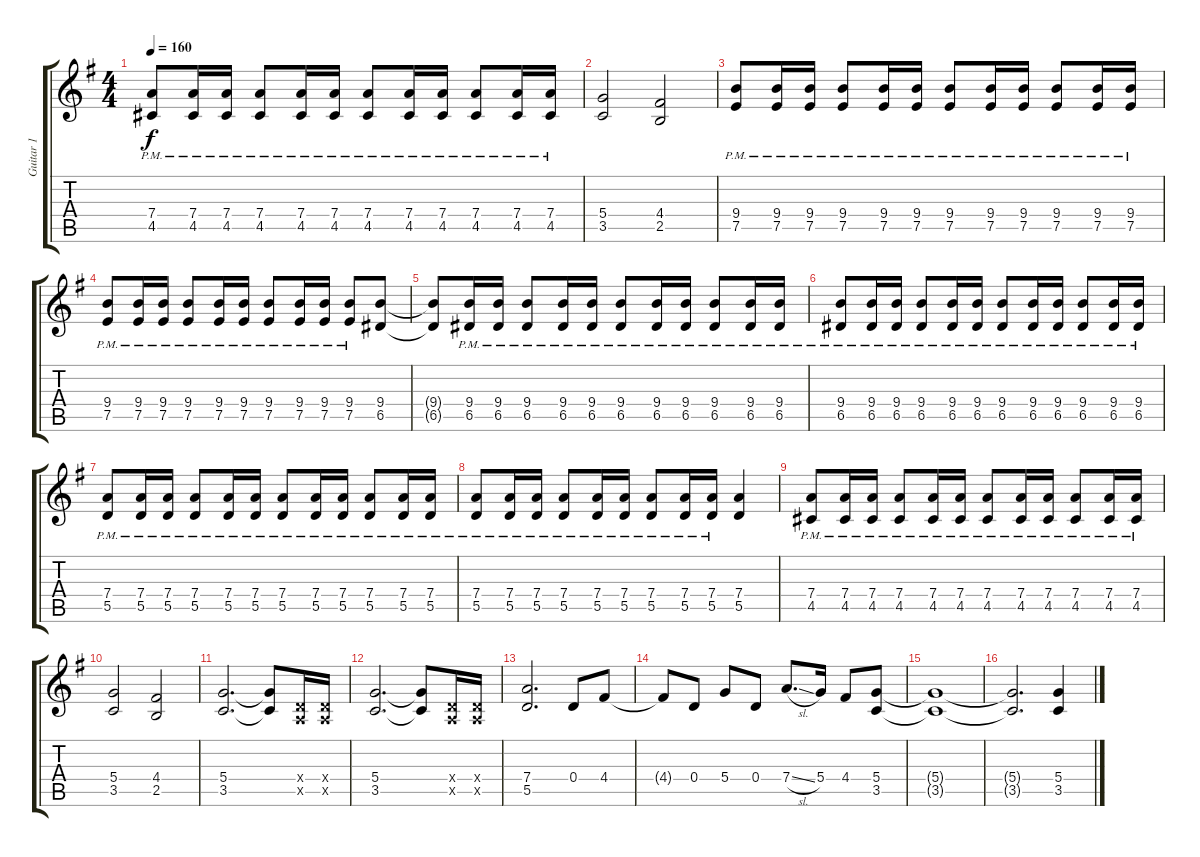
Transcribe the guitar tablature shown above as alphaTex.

\track ("Guitar 1" "Guitar 1") {instrument distortionguitar}
\staff {score tabs}
\tuning (E4 B3 G3 D3 A2 E2) {hide}
\ts (4 4)
\tempo 160
\clef g2
\ks g
(7.4{pm} 4.5{pm}).8{dy f} (7.4{pm} 4.5{pm}).16 (7.4{pm} 4.5{pm}).16 (7.4{pm} 4.5{pm}).8 (7.4{pm} 4.5{pm}).16 (7.4{pm} 4.5{pm}).16 (7.4{pm} 4.5).8 (7.4{pm} 4.5{pm}).16 (7.4{pm} 4.5{pm}).16 (7.4{pm} 4.5).8 (7.4{pm} 4.5{pm}).16 (7.4{pm} 4.5{pm}).16 |
(5.4 3.5).2 (4.4 2.5).2 |
(9.4{pm} 7.5{pm}).8 (9.4{pm} 7.5{pm}).16 (9.4{pm} 7.5{pm}).16 (9.4{pm} 7.5{pm}).8 (9.4{pm} 7.5{pm}).16 (9.4{pm} 7.5{pm}).16 (9.4{pm} 7.5).8 (9.4{pm} 7.5{pm}).16 (9.4{pm} 7.5{pm}).16 (9.4{pm} 7.5).8 (9.4{pm} 7.5{pm}).16 (9.4{pm} 7.5{pm}).16 |
(9.4{pm} 7.5{pm}).8 (9.4{pm} 7.5{pm}).16 (9.4{pm} 7.5{pm}).16 (9.4{pm} 7.5{pm}).8 (9.4{pm} 7.5{pm}).16 (9.4{pm} 7.5{pm}).16 (9.4{pm} 7.5).8 (9.4{pm} 7.5{pm}).16 (9.4{pm} 7.5{pm}).16 (9.4{pm} 7.5).8 (9.4 6.5).8 |
(9.4{t} 6.5{t}).8 (9.4{pm} 6.5{pm}).16 (9.4{pm} 6.5{pm}).16 (9.4{pm} 6.5{pm}).8 (9.4{pm} 6.5{pm}).16 (9.4{pm} 6.5{pm}).16 (9.4{pm} 6.5{pm}).8 (9.4{pm} 6.5{pm}).16 (9.4{pm} 6.5{pm}).16 (9.4{pm} 6.5{pm}).8 (9.4{pm} 6.5{pm}).16 (9.4{pm} 6.5{pm}).16 |
(9.4{pm} 6.5{pm}).8 (9.4{pm} 6.5{pm}).16 (9.4{pm} 6.5{pm}).16 (9.4{pm} 6.5{pm}).8 (9.4{pm} 6.5{pm}).16 (9.4{pm} 6.5{pm}).16 (9.4{pm} 6.5{pm}).8 (9.4{pm} 6.5{pm}).16 (9.4{pm} 6.5{pm}).16 (9.4{pm} 6.5{pm}).8 (9.4{pm} 6.5{pm}).16 (9.4{pm} 6.5{pm}).16 |
(7.4{pm} 5.5{pm}).8 (7.4{pm} 5.5{pm}).16 (7.4{pm} 5.5{pm}).16 (7.4{pm} 5.5{pm}).8 (7.4{pm} 5.5{pm}).16 (7.4{pm} 5.5{pm}).16 (7.4{pm} 5.5{pm}).8 (7.4{pm} 5.5{pm}).16 (7.4{pm} 5.5{pm}).16 (7.4{pm} 5.5{pm}).8 (7.4{pm} 5.5{pm}).16 (7.4{pm} 5.5{pm}).16 |
(7.4{pm} 5.5{pm}).8 (7.4{pm} 5.5{pm}).16 (7.4{pm} 5.5{pm}).16 (7.4{pm} 5.5{pm}).8 (7.4{pm} 5.5{pm}).16 (7.4{pm} 5.5{pm}).16 (7.4{pm} 5.5{pm}).8 (7.4{pm} 5.5{pm}).16 (7.4{pm} 5.5{pm}).16 (7.4 5.5).4 |
(7.4{pm} 4.5{pm}).8 (7.4{pm} 4.5{pm}).16 (7.4{pm} 4.5{pm}).16 (7.4{pm} 4.5{pm}).8 (7.4{pm} 4.5{pm}).16 (7.4{pm} 4.5{pm}).16 (7.4{pm} 4.5{pm}).8 (7.4{pm} 4.5{pm}).16 (7.4{pm} 4.5{pm}).16 (7.4{pm} 4.5{pm}).8 (7.4{pm} 4.5{pm}).16 (7.4{pm} 4.5{pm}).16 |
(5.4 3.5).2 (4.4 2.5).2 |
(5.4 3.5).2{d} (5.4{t} 3.5{t}).8 (0.4{x} 0.5{x}).16 (0.4{x} 0.5{x}).16 |
(5.4 3.5).2{d} (5.4{t} 3.5{t}).8 (0.4{x} 0.5{x}).16 (0.4{x} 0.5{x}).16 |
(7.4 5.5).2{d} 0.4.8 4.4.8 |
4.4{t}.8 0.4.8 5.4.8 0.4.8 7.4{sl}.8{d} 5.4.16 4.4.8 (5.4 3.5).8 |
(5.4{t} 3.5{t}).1 |
(5.4{t} 3.5{t}).2{d} (5.4 3.5).4
